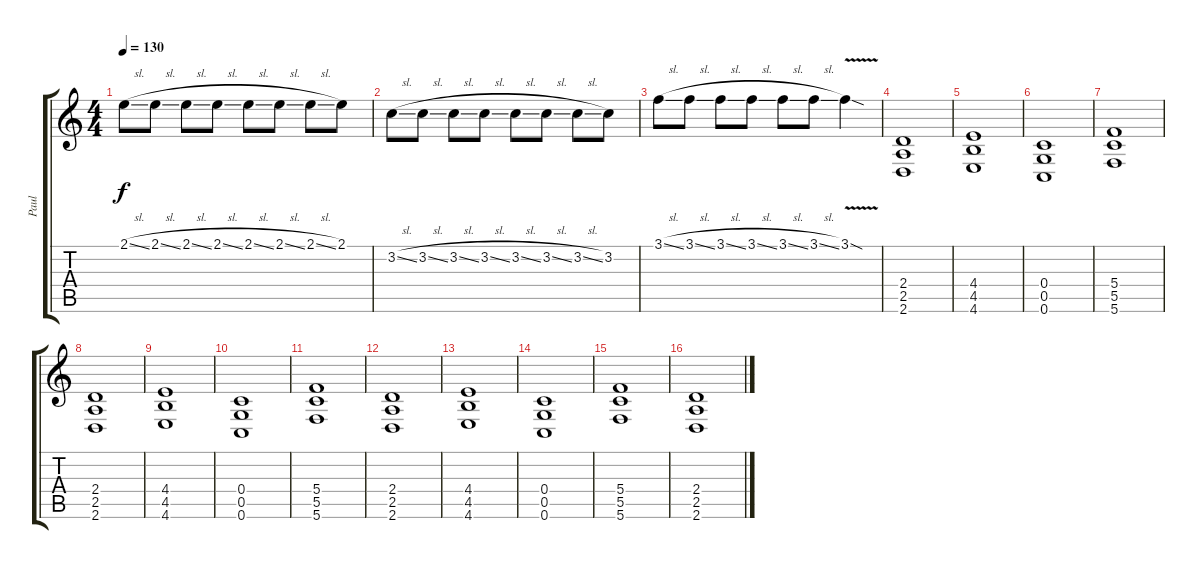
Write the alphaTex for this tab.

\track ("Paul" "Paul") {instrument overdrivenguitar}
\staff {score tabs}
\tuning (D4 A3 F3 C3 G2 C2) {hide}
\ts (4 4)
\tempo 130
\clef g2
\ks c
2.1{sl}.8{dy f} 2.1{sl}.8 2.1{sl}.8 2.1{sl}.8 2.1{sl}.8 2.1{sl}.8 2.1{sl}.8 2.1.8 |
3.2{sl}.8 3.2{sl}.8 3.2{sl}.8 3.2{sl}.8 3.2{sl}.8 3.2{sl}.8 3.2{sl}.8 3.2.8 |
3.1{sl}.8 3.1{sl}.8 3.1{sl}.8 3.1{sl}.8 3.1{sl}.8 3.1{sl}.8 3.1{v sod}.4 |
(2.4 2.5 2.6).1 |
(4.4 4.5 4.6).1 |
(0.4 0.5 0.6).1 |
(5.4 5.5 5.6).1 |
(2.4 2.5 2.6).1 |
(4.4 4.5 4.6).1 |
(0.4 0.5 0.6).1 |
(5.4 5.5 5.6).1 |
(2.4 2.5 2.6).1 |
(4.4 4.5 4.6).1 |
(0.4 0.5 0.6).1 |
(5.4 5.5 5.6).1 |
(2.4 2.5 2.6).1
